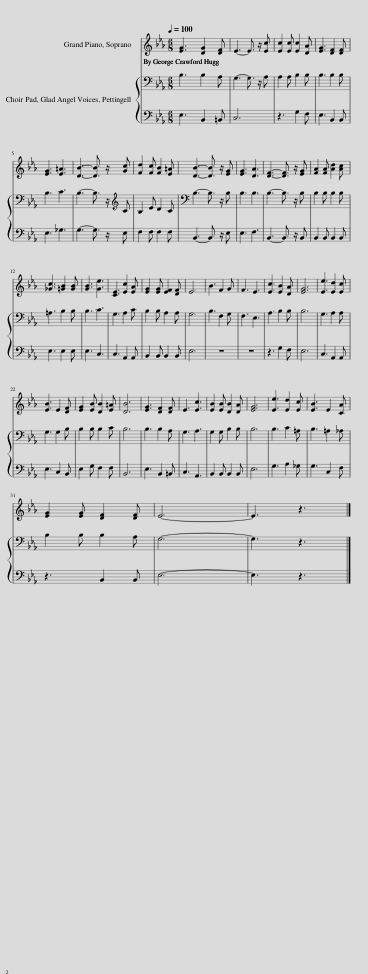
X:1
%%score 1 { 2 | 3 }
L:1/8
Q:1/4=100
M:6/8
I:linebreak $
K:Eb
V:1 treble
V:2 bass
V:3 bass
V:1
 [EG]3 [DG]2 [DF] | E3- E3/2 z/ [Ec] | [Ec]2 [Ec] [Ec]2 [DA] | [EG]3 [DF]2 [DF] |$ [EG]3 [E=A]3 | %5
 [DB]3- [DB]3/2 z/ [Gc] | [Fd]2 [Fc] [FB]2 [E=A] | [DB]3- [DB]3/2 z/ [EG] | [EG]3 [DA]3 | [DF]3- [DF]3/2 z/ [EG] | %10
 [FA]2 [FA] [Ad]2 [Ac] |$ [_Gc]3 [=GB]2 [GB] | [GB]3 [Ge]3 | [CE]3 [Ec]2 [EA] | [EG]2 [EG] [EF]2 [DF] | %15
 E6 | B3 F2 G | F3 E3 | [Ec]3 [EB]2 [DA] | [EG]6 | %20
 [Ee]3 [Ed]2 [Ec] |$ [EB]3 E2 [DF] | [EG]2 [EB] [DB]2 [E=A] | [DB]6 | [EG]3 [DF]2 [DF] | %25
 E3 [Ec]3 | [EB]2 [EB] [DB]2 [DA] | [EG]6 | [Ee]3 [Ed]2 [Ec] | [EB]3 E2 [CA] |$ %30
 [EG]2 [EG] [DF]2 [DF] | E6- | E3 z3 |] %33
V:2
 B,3 B,2 A, | G,3- G,3/2 z/ A, | A,2 A, B,2 B, | B,3 B,2 B, |$ B,3 C3 | %5
 B,3- B,3/2 z/[K:treble] C | B,2 E D2 C | B,3- B,3/2 z/ B, | B,3 B,3 | B,3- B,3/2 z/ B, | %10
 B,2 B, B,2 B, |$ =A,3 B,2 B, | B,3 C3 | G,3 A,2 C | B,2 B, A,2 A, | %15
 G,6 | B,3 F,2 G, | F,3 E,3 | A,3 B,2 B, | B,6 | %20
 G,3 A,2 A, |$ G,3 G,2 B, | B,2 B, B,2 C | B,6 | B,3 B,2 A, | %25
 G,3 A,3 | G,2 G, B,2 B, | B,6 | B,3 C2 =A, | B,3 =A,2 _A, |$ %30
 B,2 B, B,2 A, | G,6- | G,3 z3 |] %33
V:3
 E,3 B,,2 =B,, | C,6 | z3 G,2 F, | E,3 B,,2 B,, |$ E,3 _G,3 | %5
 G,3- G,3/2 z/ E, | F,2 F, F,2 F, | B,,3- B,,3/2 z/ E, | E,3 F,3 | B,,3- B,,3/2 z/ B,, | %10
 B,,2 B,, B,,2 B,, |$ E,3 E,2 E, | E,3 C,3 | C,3 A,,2 A,, | B,,2 B,, B,,2 B,, | %15
 E,6 | z6 | z6 | z3 G,2 F, | E,6 | %20
 C,3 A,,2 A,, |$ E,3 C,2 B,, | E,2 G, F,2 F, | B,,6 | E,3 B,,2 =B,, | %25
 C,3 A,,3 | B,,2 B,, B,,2 B,, | E,6 | G,3 A,2 _G, | G,3 C,2 F, |$ %30
 z3 B,,2 B,, | E,6- | E,3 z3 |] %33
